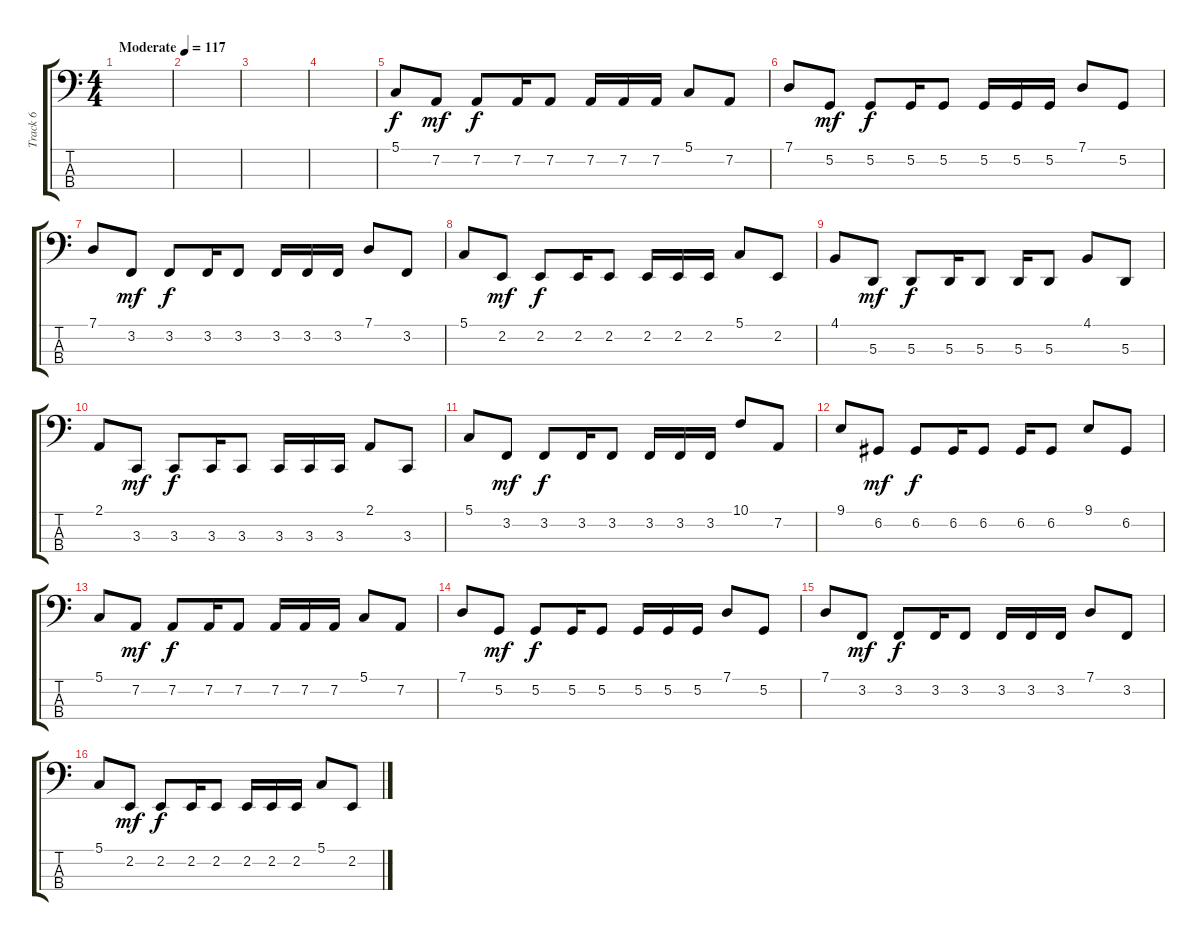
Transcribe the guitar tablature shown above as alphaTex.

\track ("Track 6" "Track 6") {instrument lead5charang}
\staff {score tabs}
\tuning (G2 D2 A1 E1) {hide}
\ts (4 4)
\tempo (117 "Moderate")
\clef f4
\ks c
|
|
|
|
5.1.8 7.2.8{dy mf} 7.2.8{dy f} 7.2.16 7.2.8 7.2.16 7.2.16 7.2.16 5.1.8 7.2.8 |
7.1.8 5.2.8{dy mf} 5.2.8{dy f} 5.2.16 5.2.8 5.2.16 5.2.16 5.2.16 7.1.8 5.2.8 |
7.1.8 3.2.8{dy mf} 3.2.8{dy f} 3.2.16 3.2.8 3.2.16 3.2.16 3.2.16 7.1.8 3.2.8 |
5.1.8 2.2.8{dy mf} 2.2.8{dy f} 2.2.16 2.2.8 2.2.16 2.2.16 2.2.16 5.1.8 2.2.8 |
4.1.8 5.3.8{dy mf} 5.3.8{dy f} 5.3.16 5.3.8 5.3.16 5.3.8 4.1.8 5.3.8 |
2.1.8 3.3.8{dy mf} 3.3.8{dy f} 3.3.16 3.3.8 3.3.16 3.3.16 3.3.16 2.1.8 3.3.8 |
5.1.8 3.2.8{dy mf} 3.2.8{dy f} 3.2.16 3.2.8 3.2.16 3.2.16 3.2.16 10.1.8 7.2.8 |
9.1.8 6.2.8{dy mf} 6.2.8{dy f} 6.2.16 6.2.8 6.2.16 6.2.8 9.1.8 6.2.8 |
5.1.8 7.2.8{dy mf} 7.2.8{dy f} 7.2.16 7.2.8 7.2.16 7.2.16 7.2.16 5.1.8 7.2.8 |
7.1.8 5.2.8{dy mf} 5.2.8{dy f} 5.2.16 5.2.8 5.2.16 5.2.16 5.2.16 7.1.8 5.2.8 |
7.1.8 3.2.8{dy mf} 3.2.8{dy f} 3.2.16 3.2.8 3.2.16 3.2.16 3.2.16 7.1.8 3.2.8 |
5.1.8 2.2.8{dy mf} 2.2.8{dy f} 2.2.16 2.2.8 2.2.16 2.2.16 2.2.16 5.1.8 2.2.8
